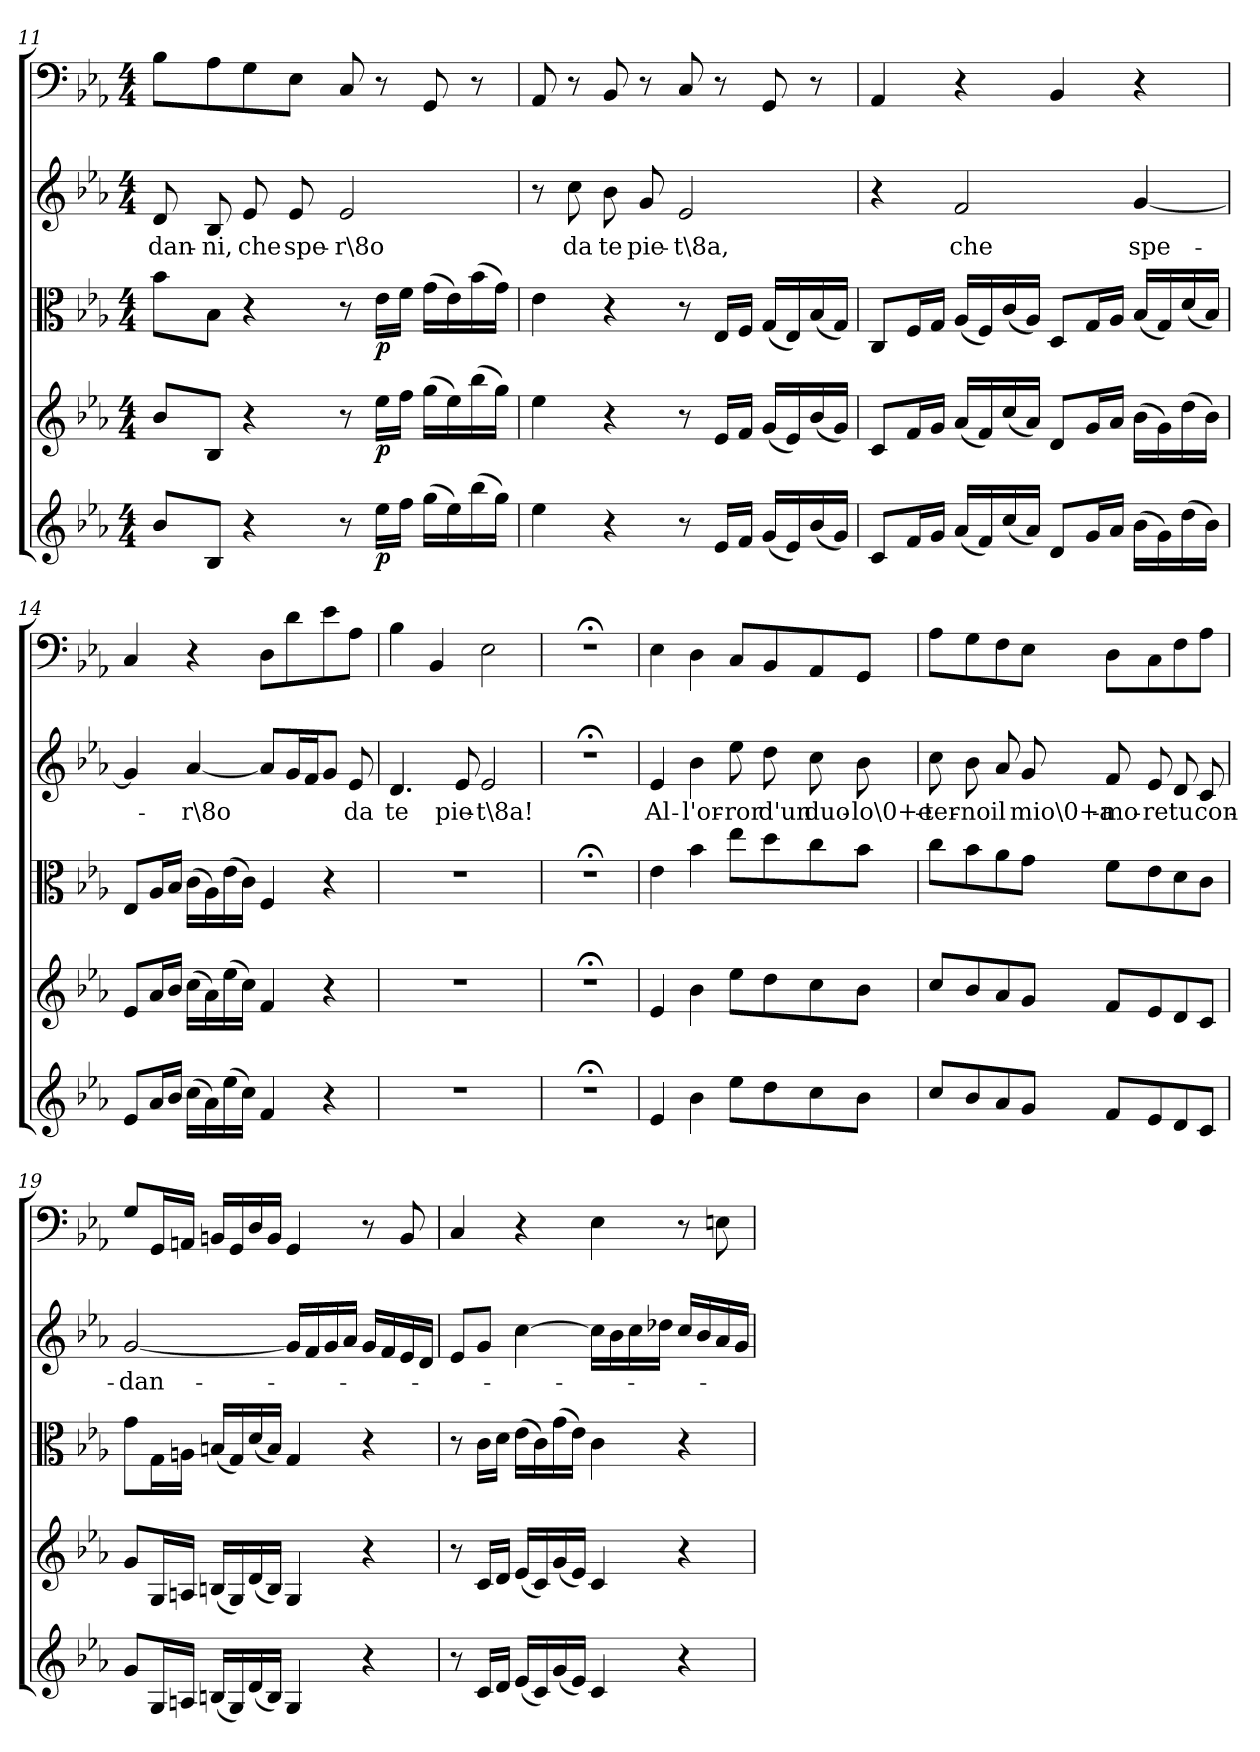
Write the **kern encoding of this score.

**kern	**dynam	**kern	**dynam	**kern	**dynam	**kern	**text	**kern
*part5	*part5	*part4	*part4	*part3	*part3	*part2	*part2	*part1
*staff5	*staff5	*staff4	*staff4	*staff3	*staff3	*staff2	*staff2	*staff1
*clefG2	*	*clefG2	*	*clefC3	*	*clefG2	*	*clefF4
*k[b-e-a-]	*	*k[b-e-a-]	*	*k[b-e-a-]	*	*k[b-e-a-]	*	*k[b-e-a-]
*c:	*	*c:	*	*c:	*	*c:	*	*c:
*M4/4	*	*M4/4	*	*M4/4	*	*M4/4	*	*M4/4
=11	=11	=11	=11	=11	=11	=11	=11	=11
8b-/L	.	8b-/L	.	8b-\L	.	8d/	-dan-	8B-\L
8B-/J	.	8B-/J	.	8B-\J	.	8B-/	-ni,	8A-\
4r	.	4r	.	4r	.	8e-/	che	8G\
.	.	.	.	.	.	8e-/	spe-	8E-\J
8r	.	8r	.	8r	.	2e-/	-r\8o	8C/
16ee-\LL	p	16ee-\LL	p	16e-\LL	p	.	.	8r
16ff\JJ	.	16ff\JJ	.	16f\JJ	.	.	.	.
(16gg\LL	.	(16gg\LL	.	(16g\LL	.	.	.	8GG/
16ee-\)	.	16ee-\)	.	16e-\)	.	.	.	.
(16bb-\	.	(16bb-\	.	(16b-\	.	.	.	8r
16gg\JJ)	.	16gg\JJ)	.	16g\JJ)	.	.	.	.
=12	=12	=12	=12	=12	=12	=12	=12	=12
4ee-\	.	4ee-\	.	4e-\	.	8r	.	8AA-/
.	.	.	.	.	.	8cc\	da	8r
4r	.	4r	.	4r	.	8b-\	te	8BB-/
.	.	.	.	.	.	8g/	pie-	8r
8r	.	8r	.	8r	.	2e-/	-t\8a,	8C/
16e-/LL	.	16e-/LL	.	16E-/LL	.	.	.	8r
16f/JJ	.	16f/JJ	.	16F/JJ	.	.	.	.
(16g/LL	.	(16g/LL	.	(16G/LL	.	.	.	8GG/
16e-/)	.	16e-/)	.	16E-/)	.	.	.	.
(16b-/	.	(16b-/	.	(16B-/	.	.	.	8r
16g/JJ)	.	16g/JJ)	.	16G/JJ)	.	.	.	.
=13	=13	=13	=13	=13	=13	=13	=13	=13
8c/L	.	8c/L	.	8C/L	.	4r	.	4AA-/
16f/L	.	16f/L	.	16F/L	.	.	.	.
16g/JJ	.	16g/JJ	.	16G/JJ	.	.	.	.
(16a-/LL	.	(16a-/LL	.	(16A-/LL	.	2f/	che	4r
16f/)	.	16f/)	.	16F/)	.	.	.	.
(16cc/	.	(16cc/	.	(16c/	.	.	.	.
16a-/JJ)	.	16a-/JJ)	.	16A-/JJ)	.	.	.	.
8d/L	.	8d/L	.	8D/L	.	.	.	4BB-/
16g/L	.	16g/L	.	16G/L	.	.	.	.
16a-/JJ	.	16a-/JJ	.	16A-/JJ	.	.	.	.
(16b-\LL	.	(16b-\LL	.	(16B-/LL	.	[4g/	spe-	4r
16g\)	.	16g\)	.	16G/)	.	.	.	.
(16dd\	.	(16dd\	.	(16d/	.	.	.	.
16b-\JJ)	.	16b-\JJ)	.	16B-/JJ)	.	.	.	.
=14	=14	=14	=14	=14	=14	=14	=14	=14
8e-/L	.	8e-/L	.	8E-/L	.	4g/]	.	4C/
16a-/L	.	16a-/L	.	16A-/L	.	.	.	.
16b-/JJ	.	16b-/JJ	.	16B-/JJ	.	.	.	.
(16cc\LL	.	(16cc\LL	.	(16c\LL	.	[4a-/	-r\8o	4r
16a-\)	.	16a-\)	.	16A-\)	.	.	.	.
(16ee-\	.	(16ee-\	.	(16e-\	.	.	.	.
16cc\JJ)	.	16cc\JJ)	.	16c\JJ)	.	.	.	.
4f/	.	4f/	.	4F/	.	8a-/L]	.	8D\L
.	.	.	.	.	.	16g/L	.	8d\
.	.	.	.	.	.	16f/J	.	.
4r	.	4r	.	4r	.	8g/J	.	8e-\
.	.	.	.	.	.	8e-/	da	8A-\J
=15	=15	=15	=15	=15	=15	=15	=15	=15
1r	.	1r	.	1r	.	4.d/	te	4B-\
.	.	.	.	.	.	.	.	4BB-/
.	.	.	.	.	.	8e-/	pie-	.
.	.	.	.	.	.	2e-/	-t\8a!	2E-\
=16	=16	=16	=16	=16	=16	=16	=16	=16
1r;<	.	1r;<	.	1r;<	.	1r;<	.	1r;<
=17	=17	=17	=17	=17	=17	=17	=17	=17
4e-/	.	4e-/	.	4e-\	.	4e-/	Al-	4E-\
4b-\	.	4b-\	.	4b-\	.	4b-\	-l'or-	4D\
8ee-\L	.	8ee-\L	.	8ee-\L	.	8ee-\	-ror	8C/L
8dd\	.	8dd\	.	8dd\	.	8dd\	d'un	8BB-/
8cc\	.	8cc\	.	8cc\	.	8cc\	duo-	8AA-/
8b-\J	.	8b-\J	.	8b-\J	.	8b-\	-lo\0+e-	8GG/J
=18	=18	=18	=18	=18	=18	=18	=18	=18
8cc/L	.	8cc/L	.	8cc\L	.	8cc\	-ter-	8A-\L
8b-/	.	8b-/	.	8b-\	.	8b-\	-no	8G\
8a-/	.	8a-/	.	8a-\	.	8a-/	il	8F\
8g/J	.	8g/J	.	8g\J	.	8g/	mio\0+a-	8E-\J
8f/L	.	8f/L	.	8f\L	.	8f/	-mo-	8D\L
8e-/	.	8e-/	.	8e-\	.	8e-/	-re	8C\
8d/	.	8d/	.	8d\	.	8d/	tu	8F\
8c/J	.	8c/J	.	8c\J	.	8c/	con-	8A-\J
=19	=19	=19	=19	=19	=19	=19	=19	=19
8g/L	.	8g/L	.	8g\L	.	[2g/	-dan-	8G/L
16G/L	.	16G/L	.	16G\L	.	.	.	16GG/L
16An/JJ	.	16An/JJ	.	16An\JJ	.	.	.	16AAn/JJ
(16Bn/LL	.	(16Bn/LL	.	(16Bn/LL	.	.	.	16BBn/LL
16G/)	.	16G/)	.	16G/)	.	.	.	16GG/
(16d/	.	(16d/	.	(16d/	.	.	.	16D/
16B/JJ)	.	16B/JJ)	.	16B/JJ)	.	.	.	16BB/JJ
4G/	.	4G/	.	4G/	.	16g/LL]	.	4GG/
.	.	.	.	.	.	16f/	.	.
.	.	.	.	.	.	16g/	.	.
.	.	.	.	.	.	16a-/JJ	.	.
4r	.	4r	.	4r	.	16g/LL	.	8r
.	.	.	.	.	.	16f/	.	.
.	.	.	.	.	.	16e-/	.	8BB/
.	.	.	.	.	.	16d/JJ	.	.
=20	=20	=20	=20	=20	=20	=20	=20	=20
8r	.	8r	.	8r	.	8e-/L	.	4C/
16c/LL	.	16c/LL	.	16c\LL	.	8g/J	.	.
16d/JJ	.	16d/JJ	.	16d\JJ	.	.	.	.
(16e-/LL	.	(16e-/LL	.	(16e-\LL	.	[4cc\	.	4r
16c/)	.	16c/)	.	16c\)	.	.	.	.
(16g/	.	(16g/	.	(16g\	.	.	.	.
16e-/JJ)	.	16e-/JJ)	.	16e-\JJ)	.	.	.	.
4c/	.	4c/	.	4c\	.	16cc\LL]	.	4E-\
.	.	.	.	.	.	16b-\	.	.
.	.	.	.	.	.	16cc\	.	.
.	.	.	.	.	.	16dd-X\JJ	.	.
4r	.	4r	.	4r	.	16cc/LL	.	8r
.	.	.	.	.	.	16b-/	.	.
.	.	.	.	.	.	16a-/	.	8En\
.	.	.	.	.	.	16g/JJ	.	.
=	=	=	=	=	=	=	=	=
*-	*-	*-	*-	*-	*-	*-	*-	*-
